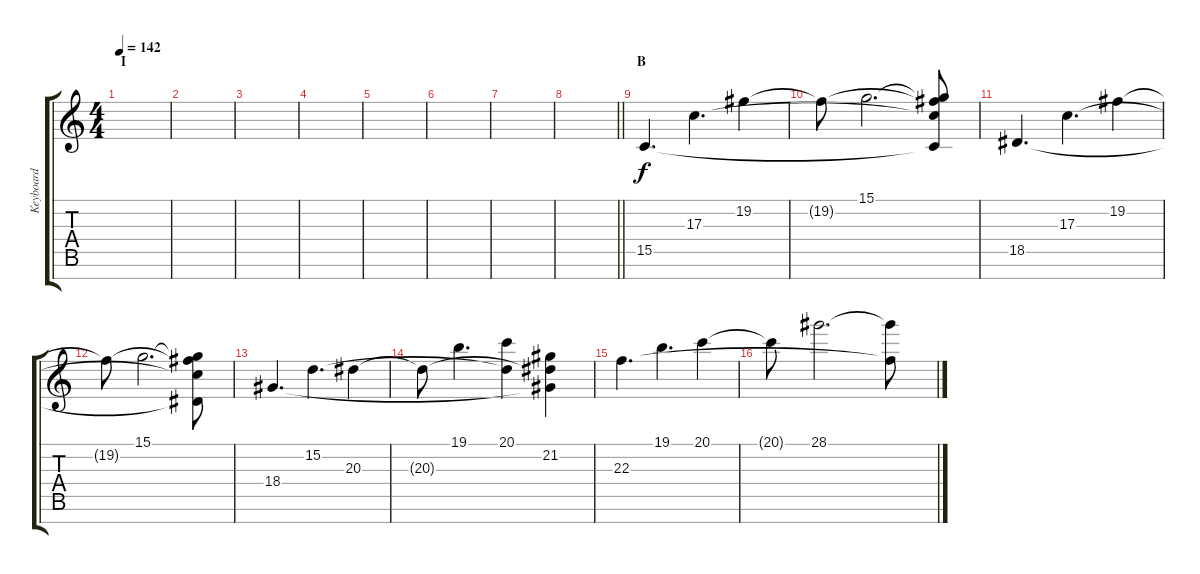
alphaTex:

\track ("Keyboard" "Keyboard") {instrument stringensemble1}
\staff {score tabs}
\tuning (E4 B3 G3 D3 A2 E2 B1) {hide}
\ts (4 4)
\section ("" "I")
\tempo 142
\clef g2
\ks c
|
|
|
|
|
|
|
\barLineRight lightlight
|
\section ("" "B")
15.5.4{d volume 10 instrument acousticgrandpiano} 17.3.4{d} 19.2.4 |
19.2{t}.8 15.1.2{d} (15.1{t} 19.2{t} 17.3{t} 15.5{t}).8 |
18.5.4{d} 17.3.4{d} 19.2.4 |
19.2{t}.8 15.1.2{d} (15.1{t} 19.2{t} 17.3{t} 18.5{t}).8 |
18.4.4{d} 15.2.4{d} 20.3.4 |
20.3{t}.8 19.1.4{d} (20.1 15.2{t}).4 (21.2 20.3{t} 18.4{t}).4 |
22.3.4{d} 19.1.4{d} 20.1.4 |
20.1{t}.8 28.1.2{d} (28.1{t} 22.3{t}).8
